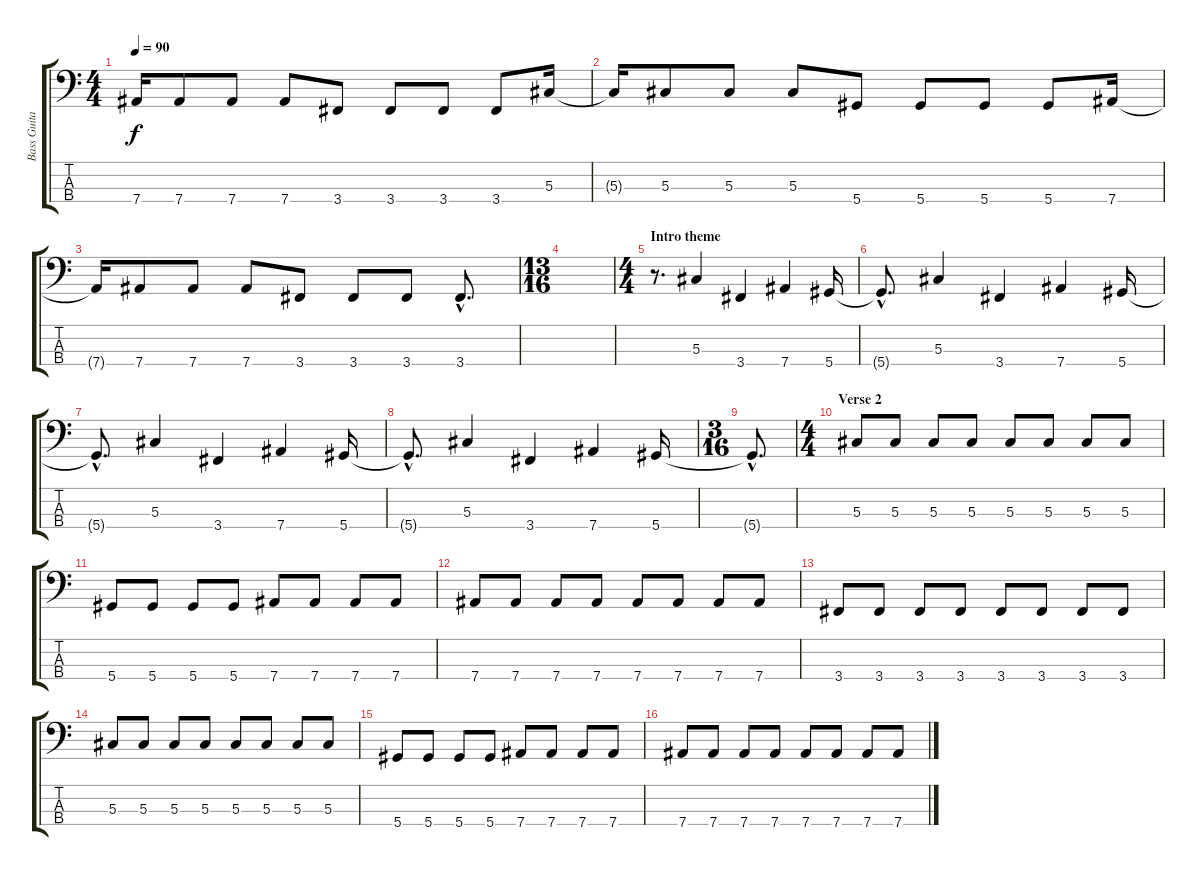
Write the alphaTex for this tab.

\track ("Bass Guitar" "Bass Guita") {instrument electricbasspick}
\staff {score tabs}
\tuning (Gb2 Db2 Ab1 Eb1) {hide}
\ts (4 4)
\tempo 90
\clef f4
\ks c
7.4{t}.16{dy f} 7.4.8 7.4.8 7.4.8 3.4.8 3.4.8 3.4.8 3.4.8 5.3.16 |
5.3{t}.16 5.3.8 5.3.8 5.3.8 5.4.8 5.4.8 5.4.8 5.4.8 7.4.16 |
7.4{t}.16 7.4.8 7.4.8 7.4.8 3.4.8 3.4.8 3.4.8 3.4{hac}.8{d} |
\ts (13 16)
|
\ts (4 4)
\section ("" "Intro theme")
r.8{d} 5.3.4 3.4.4 7.4.4 5.4.16 |
5.4{hac t}.8{d} 5.3.4 3.4.4 7.4.4 5.4.16 |
5.4{hac t}.8{d} 5.3.4 3.4.4 7.4.4 5.4.16 |
5.4{hac t}.8{d} 5.3.4 3.4.4 7.4.4 5.4.16 |
\ts (3 16)
5.4{hac t}.8{d} |
\ts (4 4)
\section ("" "Verse 2")
5.3.8 5.3.8 5.3.8 5.3.8 5.3.8 5.3.8 5.3.8 5.3.8 |
5.4.8 5.4.8 5.4.8 5.4.8 7.4.8 7.4.8 7.4.8 7.4.8 |
7.4.8 7.4.8 7.4.8 7.4.8 7.4.8 7.4.8 7.4.8 7.4.8 |
3.4.8 3.4.8 3.4.8 3.4.8 3.4.8 3.4.8 3.4.8 3.4.8 |
5.3.8 5.3.8 5.3.8 5.3.8 5.3.8 5.3.8 5.3.8 5.3.8 |
5.4.8 5.4.8 5.4.8 5.4.8 7.4.8 7.4.8 7.4.8 7.4.8 |
7.4.8 7.4.8 7.4.8 7.4.8 7.4.8 7.4.8 7.4.8 7.4.8
